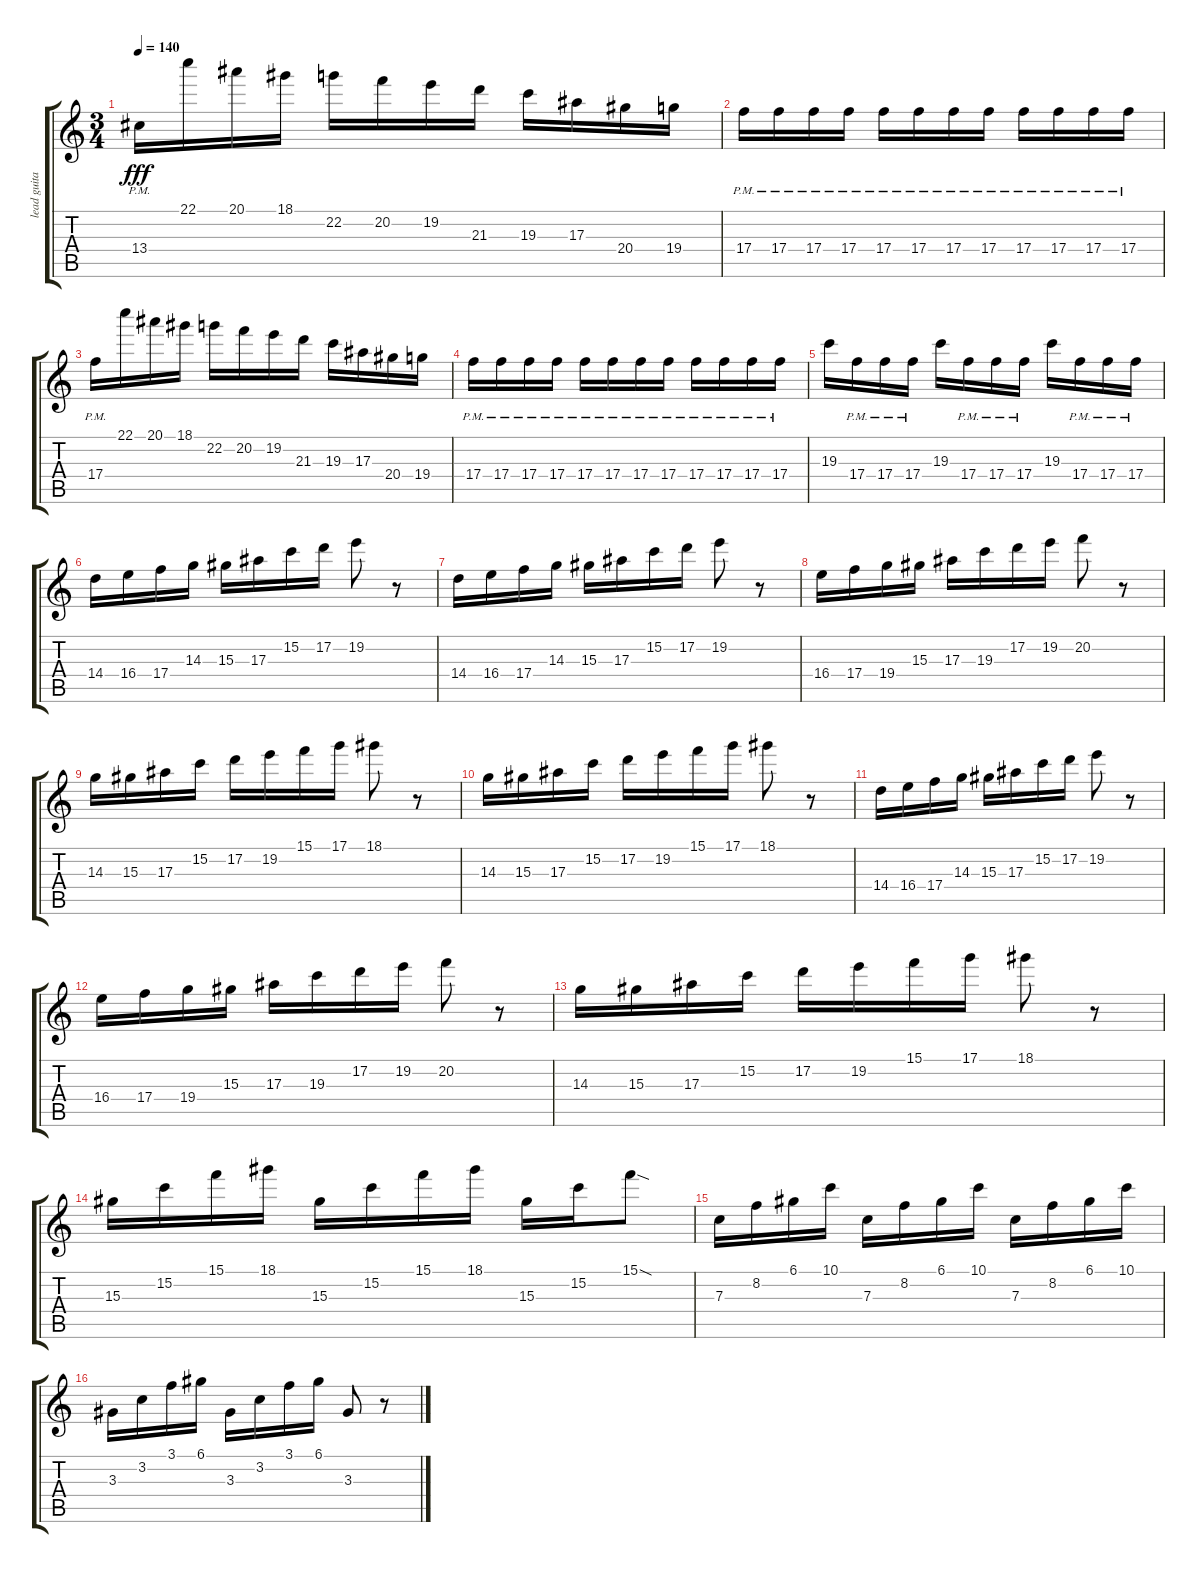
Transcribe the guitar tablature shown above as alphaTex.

\track ("lead guitar" "lead guita") {instrument distortionguitar}
\staff {score tabs}
\tuning (D4 A3 F3 C3 G2 C2) {hide}
\ts (3 4)
\tempo 140
\clef g2
\ks c
13.4{pm}.16{dy fff} 22.1.16 20.1.16 18.1.16 22.2.16 20.2.16 19.2.16 21.3.16 19.3.16 17.3.16 20.4.16 19.4.16 |
17.4{pm}.16 17.4{pm}.16 17.4{pm}.16 17.4{pm}.16 17.4{pm}.16 17.4{pm}.16 17.4{pm}.16 17.4{pm}.16 17.4{pm}.16 17.4{pm}.16 17.4{pm}.16 17.4{pm}.16 |
17.4{pm}.16 22.1.16 20.1.16 18.1.16 22.2.16 20.2.16 19.2.16 21.3.16 19.3.16 17.3.16 20.4.16 19.4.16 |
17.4{pm}.16 17.4{pm}.16 17.4{pm}.16 17.4{pm}.16 17.4{pm}.16 17.4{pm}.16 17.4{pm}.16 17.4{pm}.16 17.4{pm}.16 17.4{pm}.16 17.4{pm}.16 17.4{pm}.16 |
19.3.16 17.4{pm}.16 17.4{pm}.16 17.4{pm}.16 19.3.16 17.4{pm}.16 17.4{pm}.16 17.4{pm}.16 19.3.16 17.4{pm}.16 17.4{pm}.16 17.4{pm}.16 |
14.4.16 16.4.16 17.4.16 14.3.16 15.3.16 17.3.16 15.2.16 17.2.16 19.2.8 r.8 |
14.4.16 16.4.16 17.4.16 14.3.16 15.3.16 17.3.16 15.2.16 17.2.16 19.2.8 r.8 |
16.4.16 17.4.16 19.4.16 15.3.16 17.3.16 19.3.16 17.2.16 19.2.16 20.2.8 r.8 |
14.3.16 15.3.16 17.3.16 15.2.16 17.2.16 19.2.16 15.1.16 17.1.16 18.1.8 r.8 |
14.3.16 15.3.16 17.3.16 15.2.16 17.2.16 19.2.16 15.1.16 17.1.16 18.1.8 r.8 |
14.4.16 16.4.16 17.4.16 14.3.16 15.3.16 17.3.16 15.2.16 17.2.16 19.2.8 r.8 |
16.4.16 17.4.16 19.4.16 15.3.16 17.3.16 19.3.16 17.2.16 19.2.16 20.2.8 r.8 |
14.3.16 15.3.16 17.3.16 15.2.16 17.2.16 19.2.16 15.1.16 17.1.16 18.1.8 r.8 |
15.3.16 15.2.16 15.1.16 18.1.16 15.3.16 15.2.16 15.1.16 18.1.16 15.3.16 15.2.16 15.1{sod}.8 |
7.3.16 8.2.16 6.1.16 10.1.16 7.3.16 8.2.16 6.1.16 10.1.16 7.3.16 8.2.16 6.1.16 10.1.16 |
3.3.16 3.2.16 3.1.16 6.1.16 3.3.16 3.2.16 3.1.16 6.1.16 3.3.8 r.8
